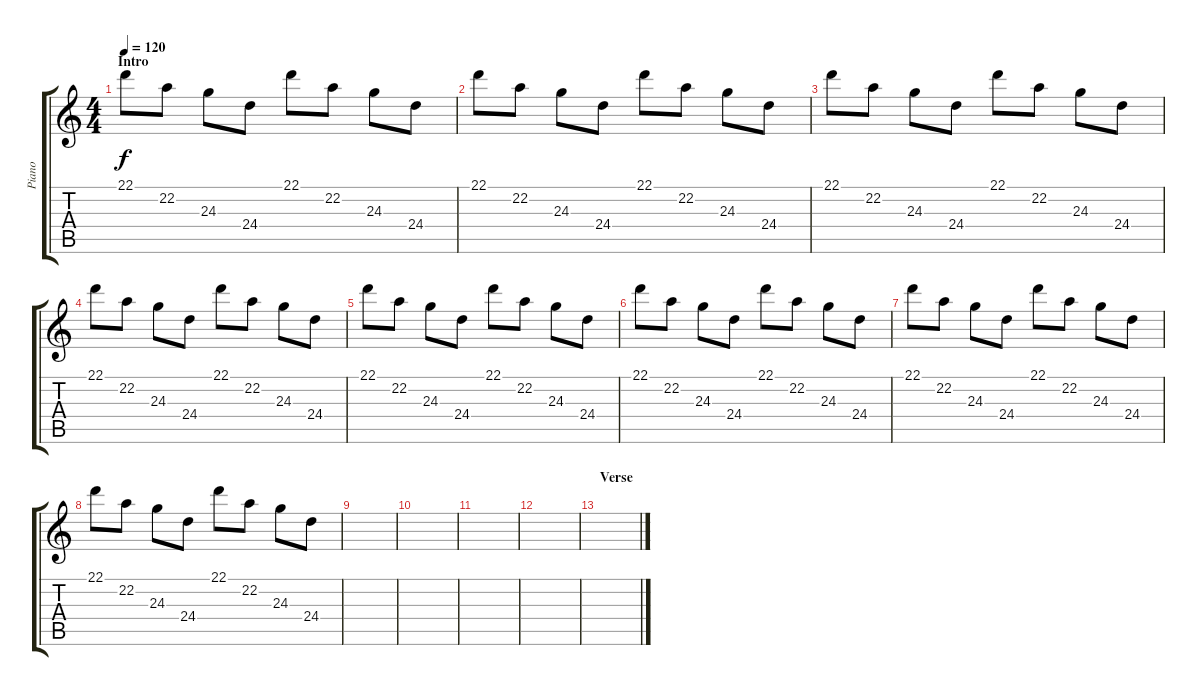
\track ("Piano" "Piano") {instrument acousticgrandpiano}
\staff {score tabs}
\tuning (E4 B3 G3 D3 A2 E2) {hide}
\ts (4 4)
\section ("" "Intro")
\tempo 120
\clef g2
\ks c
22.1.8{dy f instrument acousticgrandpiano} 22.2.8 24.3.8 24.4.8 22.1.8 22.2.8 24.3.8 24.4.8 |
22.1.8 22.2.8 24.3.8 24.4.8 22.1.8 22.2.8 24.3.8 24.4.8 |
22.1.8 22.2.8 24.3.8 24.4.8 22.1.8 22.2.8 24.3.8 24.4.8 |
22.1.8 22.2.8 24.3.8 24.4.8 22.1.8 22.2.8 24.3.8 24.4.8 |
22.1.8 22.2.8 24.3.8 24.4.8 22.1.8 22.2.8 24.3.8 24.4.8 |
22.1.8 22.2.8 24.3.8 24.4.8 22.1.8 22.2.8 24.3.8 24.4.8 |
22.1.8 22.2.8 24.3.8 24.4.8 22.1.8 22.2.8 24.3.8 24.4.8 |
22.1.8 22.2.8 24.3.8 24.4.8 22.1.8 22.2.8 24.3.8 24.4.8 |
|
|
|
|
\section ("" "Verse")
